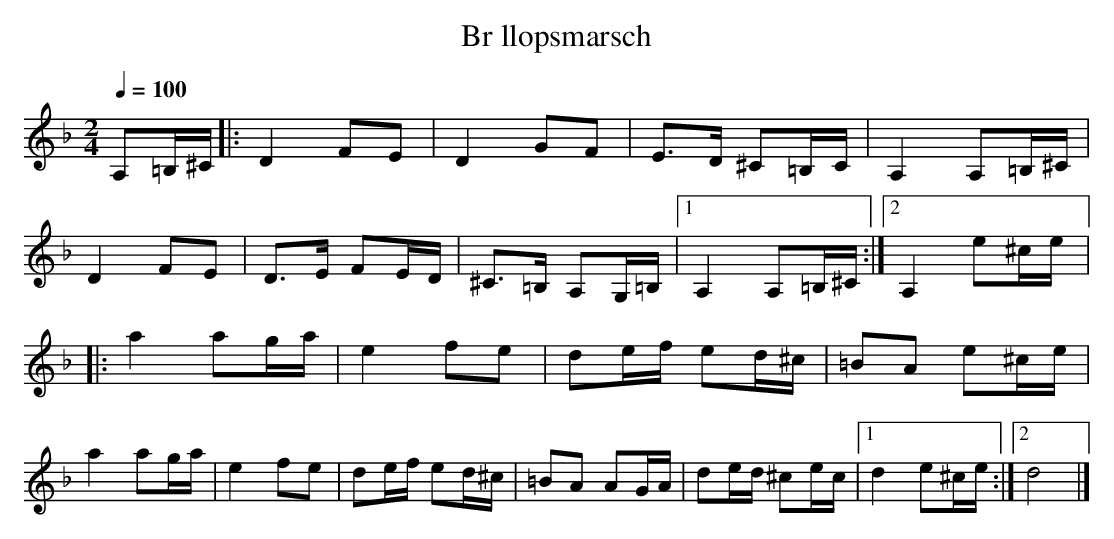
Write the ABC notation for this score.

X:1
T:Br llopsmarsch
M:2/4
L:1/8
Q:1/4=100
K:Dm
A,=B,/2,^C/2|:D2 FE|D2 GF|E>D ^C=B,/2C/2|A,2 A,=B,/2^C/2|
D2 FE|D>E FE/2D/2|^C>=B, A,G,/2=B,/2|[1 A,2 A,=B,/2^C/2:|[2 A,2 e^c/e/2|:
a2 ag/2a/2|e2 fe|de/2f/2 ed/2^c/2|=BA e^c/2e/2|
a2 ag/2a/2|e2 fe|de/2f/2 ed/2^c/2|=BA AG/2A/2|de/2d/2 ^ce/2c/2|[1 d2 e^c/2e/2:|[2 d4|]
